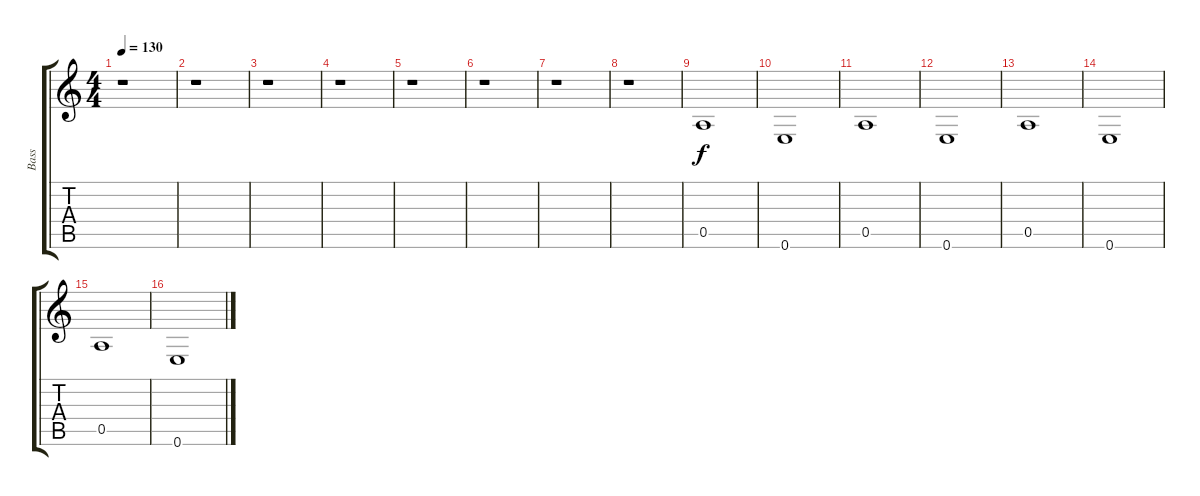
\track ("Bass" "Bass") {instrument electricbassfinger}
\staff {score tabs}
\tuning (E4 B3 G3 D3 A2 E2) {hide}
\ts (4 4)
\tempo 130
\clef g2
\ks c
r.1{dy f instrument electricbassfinger} |
r.1 |
r.1 |
r.1 |
r.1 |
r.1 |
r.1 |
r.1 |
0.5.1 |
0.6.1 |
0.5.1 |
0.6.1 |
0.5.1 |
0.6.1 |
0.5.1 |
0.6.1
